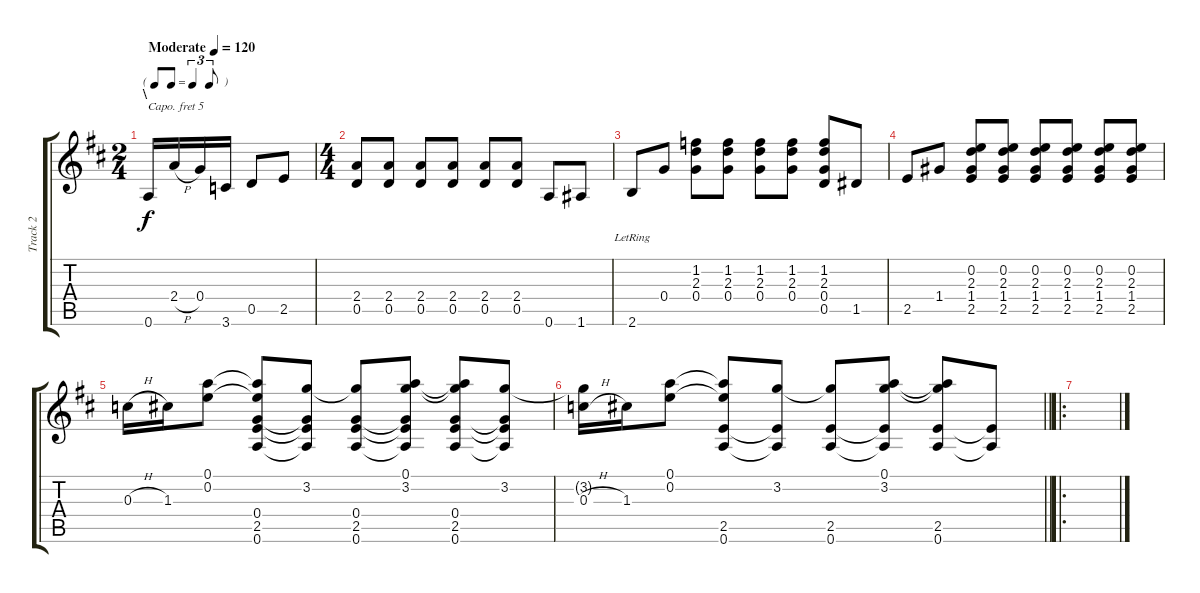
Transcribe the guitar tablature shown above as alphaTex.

\track ("Track 2" "Track 2") {instrument acousticguitarsteel}
\staff {score tabs}
\capo 5
\tuning (E4 B3 G3 D3 A2 E2) {hide}
\ts (2 4)
\tf triplet8th
\section ("" "\\")
\tempo (120 "Moderate")
\clef g2
\ks d
0.6.16{dy f instrument acousticguitarsteel} 2.4{h}.16 0.4.16 3.6.16 0.5.8 2.5.8 |
\ts (4 4)
(2.4 0.5).8 (2.4 0.5).8 (2.4 0.5).8 (2.4 0.5).8 (2.4 0.5).8 (2.4 0.5).8 0.6.8 1.6.8 |
2.6{lr}.8 0.4.8 (1.2 2.3 0.4).8 (1.2 2.3 0.4).8 (1.2 2.3 0.4).8 (1.2 2.3 0.4).8 (1.2 2.3 0.4 0.5).8 1.5.8 |
2.5.8 1.4.8 (0.2 2.3 1.4 2.5).8 (0.2 2.3 1.4 2.5).8 (0.2 2.3 1.4 2.5).8 (0.2 2.3 1.4 2.5).8 (0.2 2.3 1.4 2.5).8 (0.2 2.3 1.4 2.5).8 |
0.3{h}.16 1.3.16 (0.1 0.2).8 (0.1{t} 0.2{t} 0.4 2.5 0.6).8 (3.2 0.4{t} 2.5{t} 0.6{t}).8 (3.2{t} 0.4 2.5 0.6).8 (0.1 3.2 0.4{t} 2.5{t} 0.6{t}).8 (0.1{t} 3.2{t} 0.4 2.5 0.6).8 (3.2 0.4{t} 2.5{t} 0.6{t}).8 |
\barLineRight lightlight
(3.2{t} 0.3{h}).16 1.3.16 (0.1 0.2).8 (0.1{t} 0.2{t} 2.5 0.6).8 (3.2 2.5{t} 0.6{t}).8 (3.2{t} 2.5 0.6).8 (0.1 3.2 2.5{t} 0.6{t}).8 (0.1{t} 3.2{t} 2.5 0.6).8 (2.5{t} 0.6{t}).8 |
\ro
